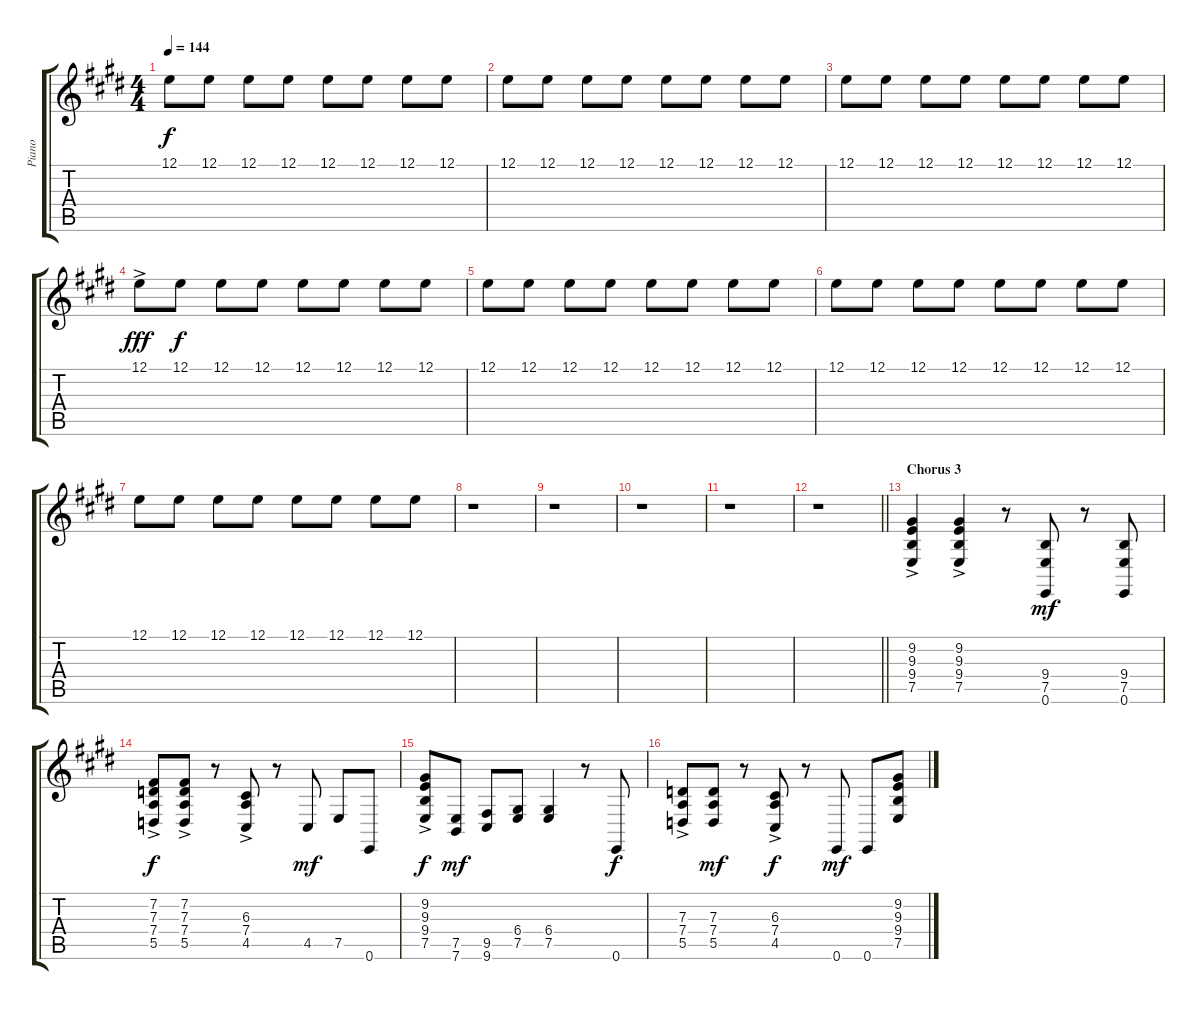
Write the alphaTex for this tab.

\track ("Piano" "Piano") {instrument electricgrandpiano}
\staff {score tabs}
\tuning (E4 B3 G3 D3 A2 E2) {hide}
\ts (4 4)
\tempo 144
\clef g2
\ks c#minor
12.1.8{dy f} 12.1.8 12.1.8 12.1.8 12.1.8 12.1.8 12.1.8 12.1.8 |
12.1.8 12.1.8 12.1.8 12.1.8 12.1.8 12.1.8 12.1.8 12.1.8 |
12.1.8 12.1.8 12.1.8 12.1.8 12.1.8 12.1.8 12.1.8 12.1.8 |
12.1{ac}.8{dy fff} 12.1.8{dy f} 12.1.8 12.1.8 12.1.8 12.1.8 12.1.8 12.1.8 |
12.1.8 12.1.8 12.1.8 12.1.8 12.1.8 12.1.8 12.1.8 12.1.8 |
12.1.8 12.1.8 12.1.8 12.1.8 12.1.8 12.1.8 12.1.8 12.1.8 |
12.1.8 12.1.8 12.1.8 12.1.8 12.1.8 12.1.8 12.1.8 12.1.8 |
\ks e
r.1 |
\ks c#minor
r.1 |
r.1 |
r.1 |
\barLineRight lightlight
r.1 |
\section ("" "Chorus 3")
(9.2{ac} 9.3{ac} 9.4{ac} 7.5{ac}).4 (9.2{ac} 9.3{ac} 9.4{ac} 7.5{ac}).4 r.8 (9.4 7.5 0.6).8{dy mf} r.8 (9.4 7.5 0.6).8 |
\ks e
(7.2{ac} 7.3{ac} 7.4{ac} 5.5{ac}).8{dy f} (7.2{ac} 7.3{ac} 7.4{ac} 5.5{ac}).8 r.8 (6.3{ac} 7.4{ac} 4.5{ac}).8 r.8 4.5.8{dy mf} 7.5.8 0.6.8 |
\ks c#minor
(9.2{ac} 9.3{ac} 9.4{ac} 7.5{ac}).8{dy f} (7.5 7.6).8{dy mf} (9.5 9.6).8 (6.4 7.5).8 (6.4 7.5).4 r.8 0.6.8{dy f} |
\ks e
(7.3{ac} 7.4{ac} 5.5{ac}).8 (7.3 7.4 5.5).8{dy mf} r.8 (6.3{ac} 7.4{ac} 4.5{ac}).8{dy f} r.8 0.6.8{dy mf} 0.6.8 (9.2 9.3 9.4 7.5).8
